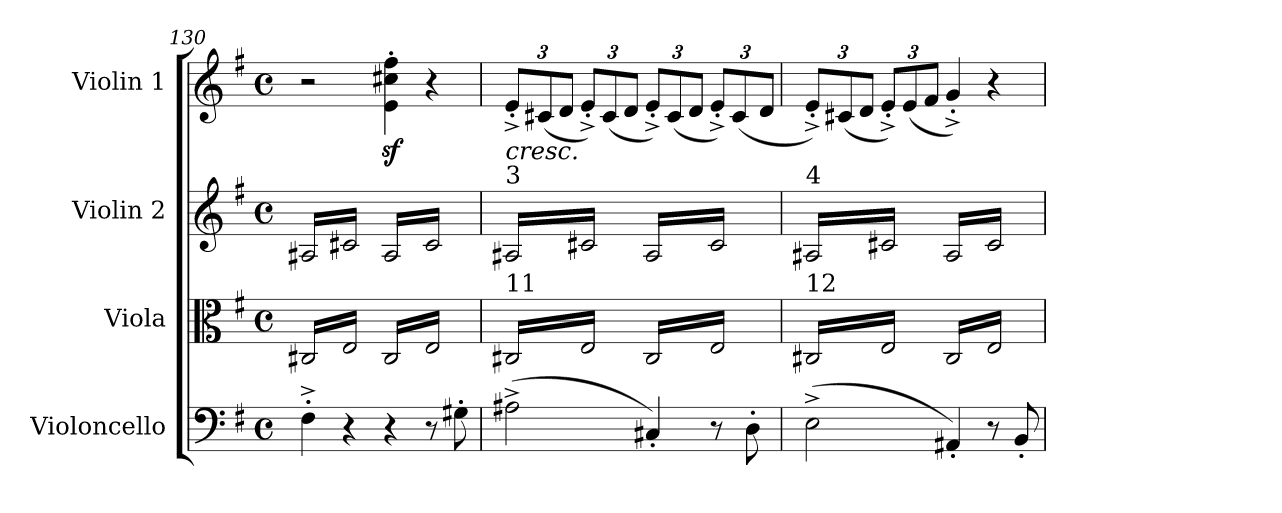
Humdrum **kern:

**kern	**kern	**kern	**kern
*part4	*part3	*part2	*part1
*staff4	*staff3	*staff2	*staff1
*I"Violoncello	*I"Viola	*I"Violin 2	*I"Violin 1
*I'Vc	*I'Vla	*I'Vln	*I'Vln
*clefF4	*clefC3	*clefG2	*clefG2
*k[f#]	*k[f#]	*k[f#]	*k[f#]
*M4/4	*M4/4	*M4/4	*M4/4
*met(c)	*met(c)	*met(c)	*met(c)
=130	=130	=130	=130
!	!	!LO:TX:a:t=2	!
!	!LO:TX:a:t=10	!	!
*	*tremolo	*	*
*	*	*tremolo	*
4F#'^\	(16C#X/LL	(16A#X/LL	2r
.	16E/	16c#X/	.
.	16C#X/	16A#X/	.
.	16E/	16c#X/	.
4r	16C#X/	16A#X/	.
.	16E/	16c#X/	.
.	16C#X/	16A#X/	.
.	16E/JJ	16c#X/JJ	.
4r	16C#/LL	16A#/LL	4e\z<' 4cc#X\z<' 4ff#\z<'
.	16E/)	16c#/)	.
.	16C#/	16A#/	.
.	16E/)	16c#/)	.
8r	16C#/	16A#/	4r
.	16E/)	16c#/)	.
8G#X'\	16C#/	16A#/	.
.	16E/)JJ	16c#/)JJ	.
!!LO:LB:g=z
=131	=131	=131	=131
*	*	*	*Xbrackettup
!	!	!	!LO:TX:b:i:t=cresc.
!	!	!LO:TX:a:t=3	!
!	!LO:TX:a:t=11	!	!
(2A#X^\	(16C#X/LL	(16A#X/LL	12e'^/L
.	16E/	16c#X/	.
.	.	.	(12c#X/
.	16C#X/	16A#X/	.
.	.	.	12d/J
.	16E/	16c#X/	.
.	16C#X/	16A#X/	12e'^/L)
.	16E/	16c#X/	.
.	.	.	(12c#/
.	16C#X/	16A#X/	.
.	.	.	12d/J
.	16E/JJ	16c#X/JJ	.
4C#X'/)	16C#/LL	16A#/LL	12e'^/L)
.	16E/)	16c#/)	.
.	.	.	(12c#/
.	16C#/	16A#/	.
.	.	.	12d/J
.	16E/)	16c#/)	.
8r	16C#/	16A#/	12e'^/L)
.	16E/)	16c#/)	.
.	.	.	(12c#/
8D'\	16C#/	16A#/	.
.	.	.	12d/J
.	16E/)JJ	16c#/)JJ	.
=132	=132	=132	=132
!	!	!LO:TX:a:t=4	!
!	!LO:TX:a:t=12	!	!
(2E^\	(16C#X/LL	(16A#X/LL	12e'^/L)
.	16E/	16c#X/	.
.	.	.	(12c#X/
.	16C#X/	16A#X/	.
.	.	.	12d/J
.	16E/	16c#X/	.
.	16C#X/	16A#X/	12e'^/L)
.	16E/	16c#X/	.
.	.	.	(12e/
.	16C#X/	16A#X/	.
.	.	.	12f#/J
.	16E/JJ	16c#X/JJ	.
4AA#X'/)	16C#/LL	16A#/LL	4g'^/)
.	16E/)	16c#/)	.
.	16C#/	16A#/	.
.	16E/)	16c#/)	.
8r	16C#/	16A#/	4r
.	16E/)	16c#/)	.
8BB'/	16C#/	16A#/	.
.	16E/)JJ	16c#/)JJ	.
*	*	*Xtremolo	*
*	*Xtremolo	*	*
.	.	.	.
.	.	.	.
.	.	.	.
.	.	.	.
=	=	=	=
*-	*-	*-	*-
